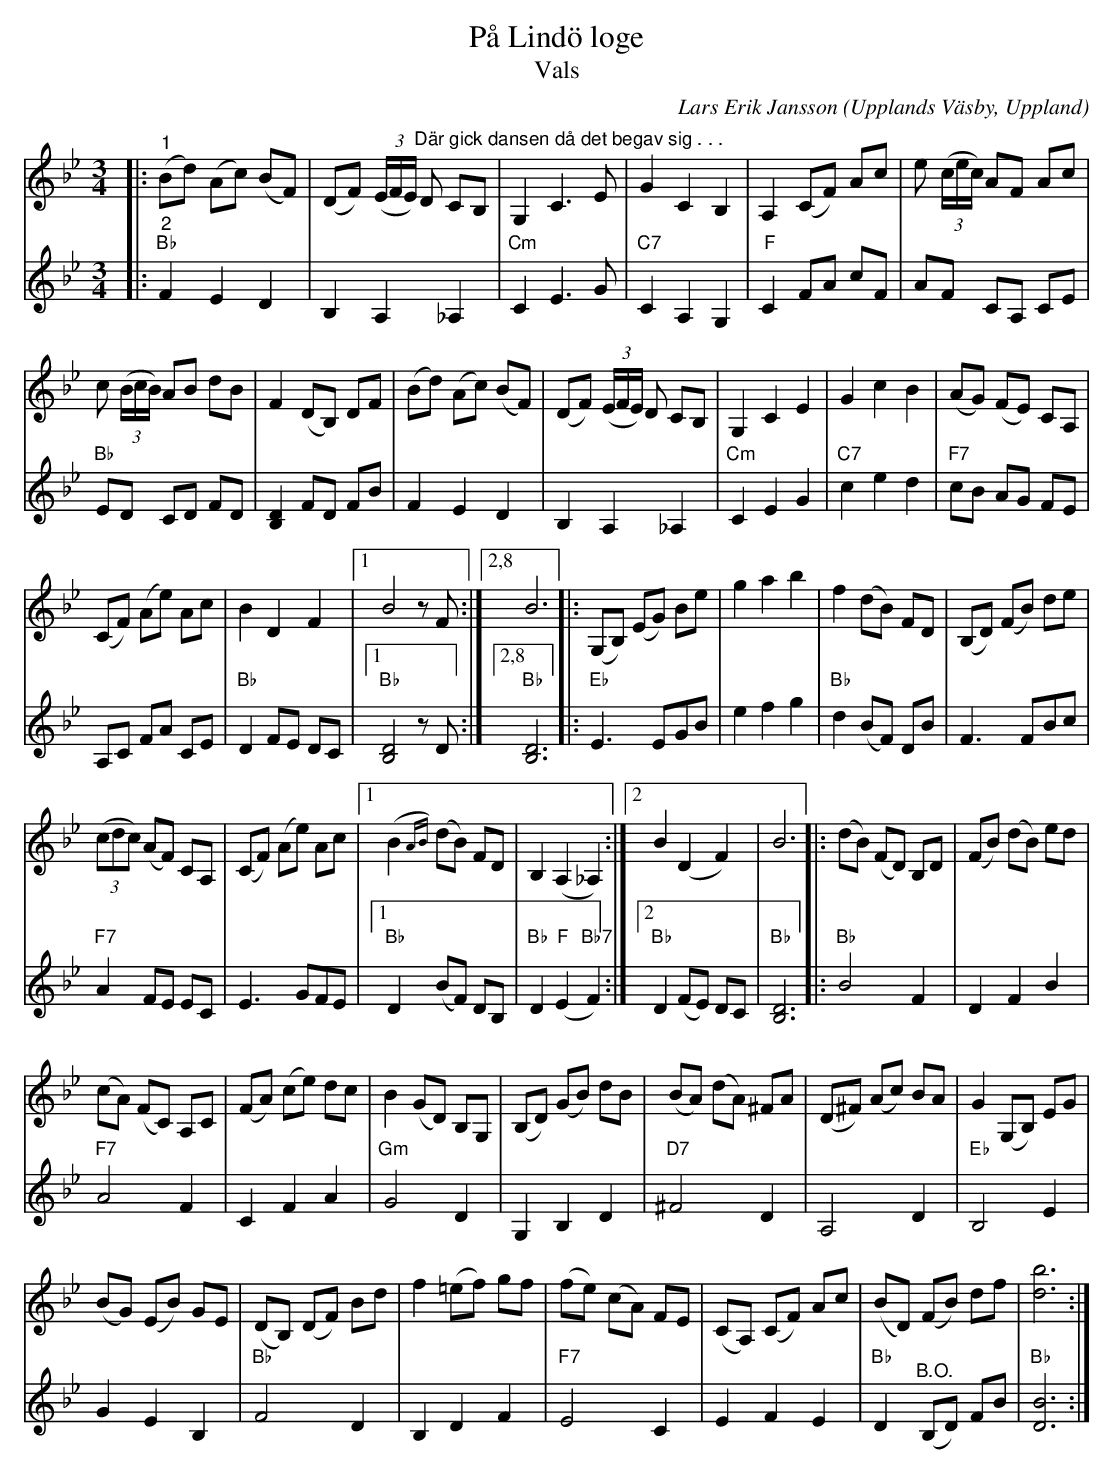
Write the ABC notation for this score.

X:1
T:På Lindö loge
T:Vals
O:Upplands Väsby, Uppland
C:Lars Erik Jansson
L:1/8
M:3/4
K:Bb
V:1
|:"^1" (Bd) (Ac) (BF) | (DF) (3(E/F/E/) "^Där gick dansen då det begav sig . . ." D CB, | G,2 C3 E | G2 C2 B,2 | A,2 (CF) Ac | e (3(c/e/c/) AF Ac |
c (3(B/c/B/) AB dB | F2 (DB,) DF | (Bd) (Ac) (BF) | (DF) (3(E/F/E/) D CB, | G,2 C2 E2 | G2 c2 B2 | (AG) (FE) CA, |
(CF) (Ae) Ac | B2 D2 F2 |1 B4 z F :|2,8 B6 |: (G,B,) (EG) Be | g2 a2 b2 | f2 (dB) FD | (B,D) (FB) de |
(3(cdc) (AF) CA, | (CF) (Ae) Ac |1 (B2{AB)} (dB) FD | B,2 (A,2 _A,2) :|2 B2 (D2 F2) | B6 |: (dB) (FD) B,D | (FB) (dB) ed |
(cA) (FC) A,C | (FA) (ce) dc | B2 (GD) B,G, | (B,D) (GB) dB | (BA) (dA) ^FA | (D^F) (Ac) BA | G2 (G,B,) EG |
(BG) (EB) GE | (DB,) (DF) Bd | f2 (=ef) gf | (fe) (cA) FE | (CA,) (CF) Ac | (BD) (FB) df | [db]6 :|
V:2
|:"^2""Bb" F2 E2 D2 | B,2 A,2 _A,2 |"Cm" C2 E3 G |"C7" C2 A,2 G,2 |"F" C2 FA cF | AF CA, CE |
"Bb" ED CD FD | [B,D]2 FD FB | F2 E2 D2 | B,2 A,2 _A,2 |"Cm" C2 E2 G2 |"C7" c2 e2 d2 |
"F7" cB AG FE | A,C FA CE | "Bb" D2 FE DC |1 "Bb" [B,D]4 z D :|2,8 "Bb" [B,D]6 |:"Eb" E3 EGB | e2 f2 g2 |
"Bb" d2 (BF) DB | F3 FBc |"F7" A2 FE EC | E3 GFE |1"Bb" D2 (BF) DB, |
"Bb" D2"F" (E2"Bb7" F2) :|2"Bb" D2 (FE) DC |"Bb" [B,D]6 |:"Bb" B4 F2 | D2 F2 B2 |
"F7" A4 F2 | C2 F2 A2 |"Gm" G4 D2 | G,2 B,2 D2 |"D7" ^F4 D2 | A,4 D2 |"Eb" B,4 E2 | G2 E2 B,2 |
"Bb" F4 D2 | B,2 D2 F2 | "F7" E4 C2 |  E2 F2 E2 |"Bb" D2 "^B.O." (B,D) FB |"Bb" [DB]6 :|
